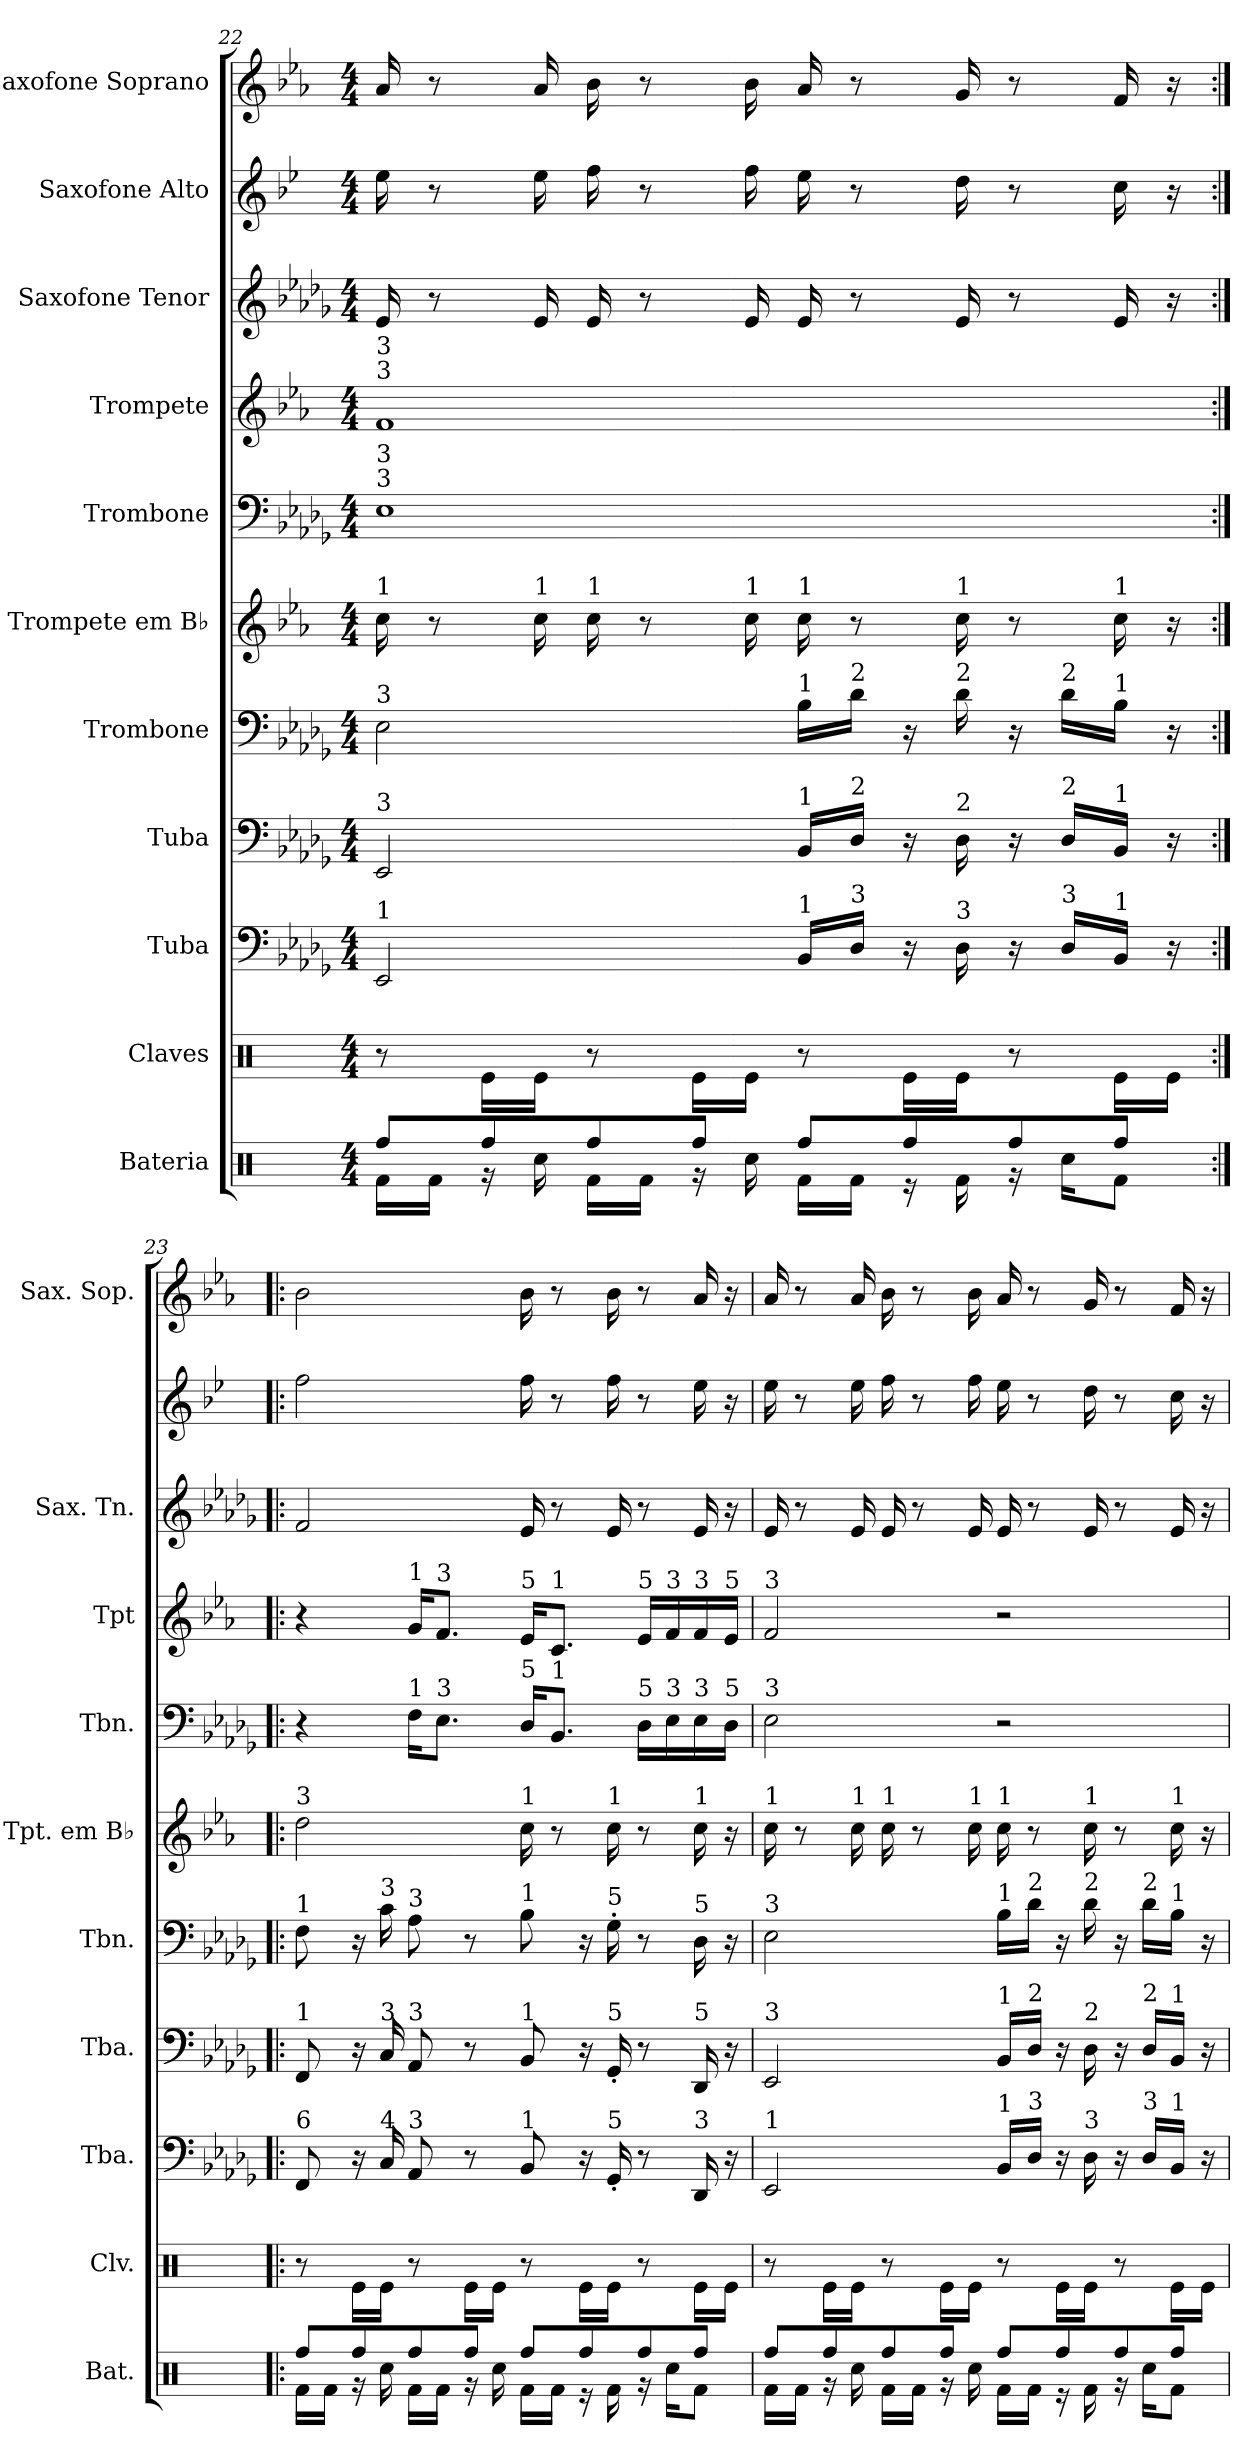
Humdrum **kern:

**kern	**kern	**kern	**kern	**kern	**kern	**kern	**kern	**kern	**kern	**kern
*part11	*part10	*part9	*part8	*part7	*part6	*part5	*part4	*part3	*part2	*part1
*staff11	*staff10	*staff9	*staff8	*staff7	*staff6	*staff5	*staff4	*staff3	*staff2	*staff1
*I"Bateria	*I"Claves	*I"Tuba	*I"Tuba	*I"Trombone	*I"Trompete em B♭	*I"Trombone	*I"Trompete	*I"Saxofone Tenor	*I"Saxofone Alto	*I"Saxofone Soprano
*I'Bat.	*I'Clv.	*I'Tba.	*I'Tba.	*I'Tbn.	*I'Tpt. em B♭	*I'Tbn.	*I'Tpt	*I'Sax. Tn.	*	*I'Sax. Sop.
*clefX	*clefX	*clefF4	*clefF4	*clefF4	*clefG2	*clefF4	*clefG2	*clefG2	*clefG2	*clefG2
*	*	*	*	*	*ITrd1c2	*	*ITrd1c2	*ITrd8c14	*ITrd5c9	*ITrd1c2
*k[]	*k[]	*k[b-e-a-d-g-]	*k[b-e-a-d-g-]	*k[b-e-a-d-g-]	*k[b-e-a-d-g-]	*k[b-e-a-d-g-]	*k[b-e-a-d-g-]	*k[b-e-a-d-g-]	*k[b-e-a-d-g-]	*k[b-e-a-d-g-]
*M4/4	*M4/4	*M4/4	*M4/4	*M4/4	*M4/4	*M4/4	*M4/4	*M4/4	*M4/4	*M4/4
=22	=22	=22	=22	=22	=22	=22	=22	=22	=22	=22
*^	*	*	*	*	*	*	*	*	*	*
!	!	!	!	!	!	!	!	!LO:TX:a:t=3	!	!	!
!	!	!	!	!	!	!	!	!LO:TX:a:t=3	!	!	!
!	!	!	!	!	!	!	!LO:TX:a:t=3	!	!	!	!
!	!	!	!	!	!	!	!LO:TX:a:t=3	!	!	!	!
!	!	!	!	!	!	!LO:TX:a:t=1	!	!	!	!	!
!	!	!	!	!	!LO:TX:a:t=3	!	!	!	!	!	!
!	!	!	!	!LO:TX:a:t=3	!	!	!	!	!	!	!
!	!	!	!LO:TX:a:t=1	!	!	!	!	!	!	!	!
8Rff/L	16Rf\LL	8r	2EE-/	2EE-/	2E-\	16b-\	1E-	1e-	16E-/	16g-\	16g-/
.	16Rf\JJ	.	.	.	.	8r	.	.	8r	8r	8r
8Rff/	16r	16Re\LL	.	.	.	.	.	.	.	.	.
!	!	!	!	!	!	!LO:TX:a:t=1	!	!	!	!	!
.	16Rcc\	16Re\JJ	.	.	.	16b-\	.	.	16E-/	16g-\	16g-/
!	!	!	!	!	!	!LO:TX:a:t=1	!	!	!	!	!
8Rff/	16Rf\LL	8r	.	.	.	16b-\	.	.	16E-/	16a-\	16a-\
.	16Rf\JJ	.	.	.	.	8r	.	.	8r	8r	8r
8Rff/J	16r	16Re\LL	.	.	.	.	.	.	.	.	.
!	!	!	!	!	!	!LO:TX:a:t=1	!	!	!	!	!
.	16Rcc\	16Re\JJ	.	.	.	16b-\	.	.	16E-/	16a-\	16a-\
!	!	!	!	!	!	!LO:TX:a:t=1	!	!	!	!	!
!	!	!	!	!	!LO:TX:a:t=1	!	!	!	!	!	!
!	!	!	!	!LO:TX:a:t=1	!	!	!	!	!	!	!
!	!	!	!LO:TX:a:t=1	!	!	!	!	!	!	!	!
8Rff/L	16Rf\LL	8r	16BB-/LL	16BB-/LL	16B-\LL	16b-\	.	.	16E-/	16g-\	16g-/
!	!	!	!	!	!LO:TX:a:t=2	!	!	!	!	!	!
!	!	!	!	!LO:TX:a:t=2	!	!	!	!	!	!	!
!	!	!	!LO:TX:a:t=3	!	!	!	!	!	!	!	!
.	16Rf\JJ	.	16D-/JJ	16D-/JJ	16d-\JJ	8r	.	.	8r	8r	8r
8Rff/	16r	16Re\LL	16r	16r	16r	.	.	.	.	.	.
!	!	!	!	!	!	!LO:TX:a:t=1	!	!	!	!	!
!	!	!	!	!	!LO:TX:a:t=2	!	!	!	!	!	!
!	!	!	!	!LO:TX:a:t=2	!	!	!	!	!	!	!
!	!	!	!LO:TX:a:t=3	!	!	!	!	!	!	!	!
.	16Rf\	16Re\JJ	16D-\	16D-\	16d-\	16b-\	.	.	16E-/	16f\	16f/
8Rff/	16r	8r	16r	16r	16r	8r	.	.	8r	8r	8r
!	!	!	!	!	!LO:TX:a:t=2	!	!	!	!	!	!
!	!	!	!	!LO:TX:a:t=2	!	!	!	!	!	!	!
!	!	!	!LO:TX:a:t=3	!	!	!	!	!	!	!	!
.	16Rcc\KL	.	16D-/LL	16D-/LL	16d-\LL	.	.	.	.	.	.
!	!	!	!	!	!	!LO:TX:a:t=1	!	!	!	!	!
!	!	!	!	!	!LO:TX:a:t=1	!	!	!	!	!	!
!	!	!	!	!LO:TX:a:t=1	!	!	!	!	!	!	!
!	!	!	!LO:TX:a:t=1	!	!	!	!	!	!	!	!
8Rff/J	8Rf\J	16Re\LL	16BB-/JJ	16BB-/JJ	16B-\JJ	16b-\	.	.	16E-/	16e-\	16e-/
.	.	16Re\JJ	16r	16r	16r	16r	.	.	16r	16r	16r
=23:|!|:	=23:|!|:	=23:|!|:	=23:|!|:	=23:|!|:	=23:|!|:	=23:|!|:	=23:|!|:	=23:|!|:	=23:|!|:	=23:|!|:	=23:|!|:
!	!	!	!	!	!	!LO:TX:a:t=3	!	!	!	!	!
!	!	!	!	!	!LO:TX:a:t=1	!	!	!	!	!	!
!	!	!	!	!LO:TX:a:t=1	!	!	!	!	!	!	!
!	!	!	!LO:TX:a:t=6	!	!	!	!	!	!	!	!
8Rff/L	16Rf\LL	8r	8FF/	8FF/	8F\	2cc\	4r	4r	2F/	2a-\	2a-\
.	16Rf\JJ	.	.	.	.	.	.	.	.	.	.
8Rff/	16r	16Re\LL	16r	16r	16r	.	.	.	.	.	.
!	!	!	!	!	!LO:TX:a:t=3	!	!	!	!	!	!
!	!	!	!	!LO:TX:a:t=3	!	!	!	!	!	!	!
!	!	!	!LO:TX:a:t=4	!	!	!	!	!	!	!	!
.	16Rcc\	16Re\JJ	16C/	16C/	16c\	.	.	.	.	.	.
!	!	!	!	!	!	!	!	!LO:TX:a:t=1	!	!	!
!	!	!	!	!	!	!	!LO:TX:a:t=1	!	!	!	!
!	!	!	!	!	!LO:TX:a:t=3	!	!	!	!	!	!
!	!	!	!	!LO:TX:a:t=3	!	!	!	!	!	!	!
!	!	!	!LO:TX:a:t=3	!	!	!	!	!	!	!	!
8Rff/	16Rf\LL	8r	8AA-/	8AA-/	8A-\	.	16F\KL	16f/KL	.	.	.
!	!	!	!	!	!	!	!	!LO:TX:a:t=3	!	!	!
!	!	!	!	!	!	!	!LO:TX:a:t=3	!	!	!	!
.	16Rf\JJ	.	.	.	.	.	8.E-\J	8.e-/J	.	.	.
8Rff/J	16r	16Re\LL	8r	8r	8r	.	.	.	.	.	.
.	16Rcc\	16Re\JJ	.	.	.	.	.	.	.	.	.
!	!	!	!	!	!	!	!	!LO:TX:a:t=5	!	!	!
!	!	!	!	!	!	!	!LO:TX:a:t=5	!	!	!	!
!	!	!	!	!	!	!LO:TX:a:t=1	!	!	!	!	!
!	!	!	!	!	!LO:TX:a:t=1	!	!	!	!	!	!
!	!	!	!	!LO:TX:a:t=1	!	!	!	!	!	!	!
!	!	!	!LO:TX:a:t=1	!	!	!	!	!	!	!	!
8Rff/L	16Rf\LL	8r	8BB-/	8BB-/	8B-\	16b-\	16D-/KL	16d-/KL	16E-/	16a-\	16a-\
!	!	!	!	!	!	!	!	!LO:TX:a:t=1	!	!	!
!	!	!	!	!	!	!	!LO:TX:a:t=1	!	!	!	!
.	16Rf\JJ	.	.	.	.	8r	8.BB-/J	8.B-/J	8r	8r	8r
8Rff/	16r	16Re\LL	16r	16r	16r	.	.	.	.	.	.
!	!	!	!	!	!	!LO:TX:a:t=1	!	!	!	!	!
!	!	!	!	!	!LO:TX:a:t=5	!	!	!	!	!	!
!	!	!	!	!LO:TX:a:t=5	!	!	!	!	!	!	!
!	!	!	!LO:TX:a:t=5	!	!	!	!	!	!	!	!
.	16Rf\	16Re\JJ	16GG-'/	16GG-'/	16G-'\	16b-\	.	.	16E-/	16a-\	16a-\
!	!	!	!	!	!	!	!	!LO:TX:a:t=5	!	!	!
!	!	!	!	!	!	!	!LO:TX:a:t=5	!	!	!	!
8Rff/	16r	8r	8r	8r	8r	8r	16D-\LL	16d-/LL	8r	8r	8r
!	!	!	!	!	!	!	!	!LO:TX:a:t=3	!	!	!
!	!	!	!	!	!	!	!LO:TX:a:t=3	!	!	!	!
.	16Rcc\KL	.	.	.	.	.	16E-\	16e-/	.	.	.
!	!	!	!	!	!	!	!	!LO:TX:a:t=3	!	!	!
!	!	!	!	!	!	!	!LO:TX:a:t=3	!	!	!	!
!	!	!	!	!	!	!LO:TX:a:t=1	!	!	!	!	!
!	!	!	!	!	!LO:TX:a:t=5	!	!	!	!	!	!
!	!	!	!	!LO:TX:a:t=5	!	!	!	!	!	!	!
!	!	!	!LO:TX:a:t=3	!	!	!	!	!	!	!	!
8Rff/J	8Rf\J	16Re\LL	16DD-/	16DD-/	16D-\	16b-\	16E-\	16e-/	16E-/	16g-\	16g-/
!	!	!	!	!	!	!	!	!LO:TX:a:t=5	!	!	!
!	!	!	!	!	!	!	!LO:TX:a:t=5	!	!	!	!
.	.	16Re\JJ	16r	16r	16r	16r	16D-\JJ	16d-/JJ	16r	16r	16r
=24	=24	=24	=24	=24	=24	=24	=24	=24	=24	=24	=24
!	!	!	!	!	!	!	!	!LO:TX:a:t=3	!	!	!
!	!	!	!	!	!	!	!LO:TX:a:t=3	!	!	!	!
!	!	!	!	!	!	!LO:TX:a:t=1	!	!	!	!	!
!	!	!	!	!	!LO:TX:a:t=3	!	!	!	!	!	!
!	!	!	!	!LO:TX:a:t=3	!	!	!	!	!	!	!
!	!	!	!LO:TX:a:t=1	!	!	!	!	!	!	!	!
8Rff/L	16Rf\LL	8r	2EE-/	2EE-/	2E-\	16b-\	2E-\	2e-/	16E-/	16g-\	16g-/
.	16Rf\JJ	.	.	.	.	8r	.	.	8r	8r	8r
8Rff/	16r	16Re\LL	.	.	.	.	.	.	.	.	.
!	!	!	!	!	!	!LO:TX:a:t=1	!	!	!	!	!
.	16Rcc\	16Re\JJ	.	.	.	16b-\	.	.	16E-/	16g-\	16g-/
!	!	!	!	!	!	!LO:TX:a:t=1	!	!	!	!	!
8Rff/	16Rf\LL	8r	.	.	.	16b-\	.	.	16E-/	16a-\	16a-\
.	16Rf\JJ	.	.	.	.	8r	.	.	8r	8r	8r
8Rff/J	16r	16Re\LL	.	.	.	.	.	.	.	.	.
!	!	!	!	!	!	!LO:TX:a:t=1	!	!	!	!	!
.	16Rcc\	16Re\JJ	.	.	.	16b-\	.	.	16E-/	16a-\	16a-\
!	!	!	!	!	!	!LO:TX:a:t=1	!	!	!	!	!
!	!	!	!	!	!LO:TX:a:t=1	!	!	!	!	!	!
!	!	!	!	!LO:TX:a:t=1	!	!	!	!	!	!	!
!	!	!	!LO:TX:a:t=1	!	!	!	!	!	!	!	!
8Rff/L	16Rf\LL	8r	16BB-/LL	16BB-/LL	16B-\LL	16b-\	2r	2r	16E-/	16g-\	16g-/
!	!	!	!	!	!LO:TX:a:t=2	!	!	!	!	!	!
!	!	!	!	!LO:TX:a:t=2	!	!	!	!	!	!	!
!	!	!	!LO:TX:a:t=3	!	!	!	!	!	!	!	!
.	16Rf\JJ	.	16D-/JJ	16D-/JJ	16d-\JJ	8r	.	.	8r	8r	8r
8Rff/	16r	16Re\LL	16r	16r	16r	.	.	.	.	.	.
!	!	!	!	!	!	!LO:TX:a:t=1	!	!	!	!	!
!	!	!	!	!	!LO:TX:a:t=2	!	!	!	!	!	!
!	!	!	!	!LO:TX:a:t=2	!	!	!	!	!	!	!
!	!	!	!LO:TX:a:t=3	!	!	!	!	!	!	!	!
.	16Rf\	16Re\JJ	16D-\	16D-\	16d-\	16b-\	.	.	16E-/	16f\	16f/
8Rff/	16r	8r	16r	16r	16r	8r	.	.	8r	8r	8r
!	!	!	!	!	!LO:TX:a:t=2	!	!	!	!	!	!
!	!	!	!	!LO:TX:a:t=2	!	!	!	!	!	!	!
!	!	!	!LO:TX:a:t=3	!	!	!	!	!	!	!	!
.	16Rcc\KL	.	16D-/LL	16D-/LL	16d-\LL	.	.	.	.	.	.
!	!	!	!	!	!	!LO:TX:a:t=1	!	!	!	!	!
!	!	!	!	!	!LO:TX:a:t=1	!	!	!	!	!	!
!	!	!	!	!LO:TX:a:t=1	!	!	!	!	!	!	!
!	!	!	!LO:TX:a:t=1	!	!	!	!	!	!	!	!
8Rff/J	8Rf\J	16Re\LL	16BB-/JJ	16BB-/JJ	16B-\JJ	16b-\	.	.	16E-/	16e-\	16e-/
.	.	16Re\JJ	16r	16r	16r	16r	.	.	16r	16r	16r
*v	*v	*	*	*	*	*	*	*	*	*	*
=	=	=	=	=	=	=	=	=	=	=
*-	*-	*-	*-	*-	*-	*-	*-	*-	*-	*-
